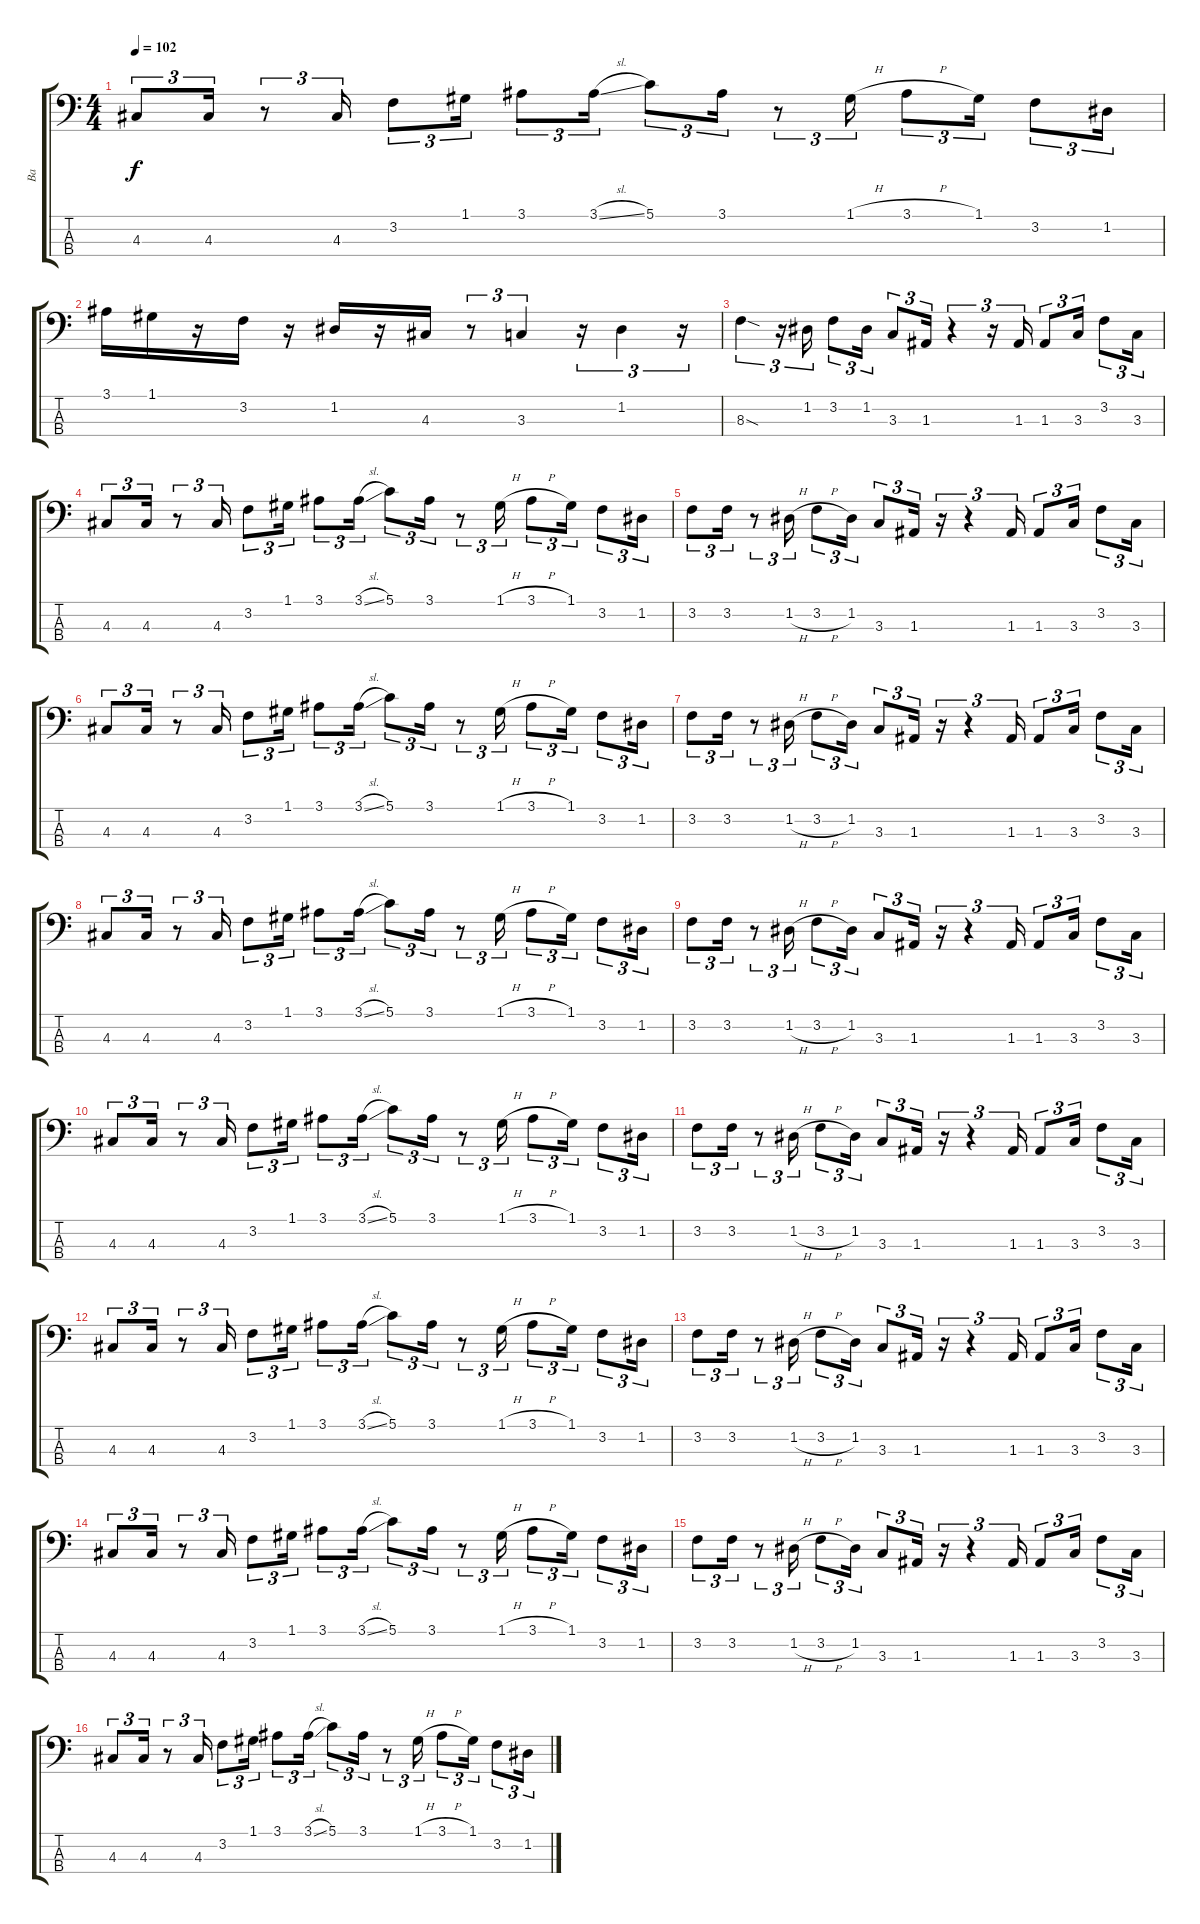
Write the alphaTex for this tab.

\track ("Ba" "Ba") {instrument electricbassfinger}
\staff {score tabs}
\tuning (G2 D2 A1 E1) {hide}
\ts (4 4)
\tempo 102
\clef f4
\ks c
4.3.8{tu (3 2) dy f} 4.3.16{tu (3 2)} r.8{tu (3 2)} 4.3.16{tu (3 2)} 3.2.8{tu (3 2)} 1.1.16{tu (3 2)} 3.1.8{tu (3 2)} 3.1{sl}.16{tu (3 2)} 5.1.8{tu (3 2)} 3.1.16{tu (3 2)} r.8{tu (3 2)} 1.1{h}.16{tu (3 2)} 3.1{h}.8{tu (3 2)} 1.1.16{tu (3 2)} 3.2.8{tu (3 2)} 1.2.16{tu (3 2)} |
3.1.16 1.1.16 r.16 3.2.16 r.16 1.2.16 r.16 4.3.16 r.8{tu (3 2)} 3.3.4{tu (3 2)} r.16{tu (3 2)} 1.2.4{tu (3 2)} r.16{tu (3 2)} |
8.3{sod}.4{tu (3 2)} r.16{tu (3 2)} 1.2.16{tu (3 2)} 3.2.8{tu (3 2)} 1.2.16{tu (3 2)} 3.3.8{tu (3 2)} 1.3.16{tu (3 2)} r.4{tu (3 2)} r.16{tu (3 2)} 1.3.16{tu (3 2)} 1.3.8{tu (3 2)} 3.3.16{tu (3 2)} 3.2.8{tu (3 2)} 3.3.16{tu (3 2)} |
4.3.8{tu (3 2)} 4.3.16{tu (3 2)} r.8{tu (3 2)} 4.3.16{tu (3 2)} 3.2.8{tu (3 2)} 1.1.16{tu (3 2)} 3.1.8{tu (3 2)} 3.1{sl}.16{tu (3 2)} 5.1.8{tu (3 2)} 3.1.16{tu (3 2)} r.8{tu (3 2)} 1.1{h}.16{tu (3 2)} 3.1{h}.8{tu (3 2)} 1.1.16{tu (3 2)} 3.2.8{tu (3 2)} 1.2.16{tu (3 2)} |
3.2.8{tu (3 2)} 3.2.16{tu (3 2)} r.8{tu (3 2)} 1.2{h}.16{tu (3 2)} 3.2{h}.8{tu (3 2)} 1.2.16{tu (3 2)} 3.3.8{tu (3 2)} 1.3.16{tu (3 2)} r.16{tu (3 2)} r.4{tu (3 2)} 1.3.16{tu (3 2)} 1.3.8{tu (3 2)} 3.3.16{tu (3 2)} 3.2.8{tu (3 2)} 3.3.16{tu (3 2)} |
4.3.8{tu (3 2)} 4.3.16{tu (3 2)} r.8{tu (3 2)} 4.3.16{tu (3 2)} 3.2.8{tu (3 2)} 1.1.16{tu (3 2)} 3.1.8{tu (3 2)} 3.1{sl}.16{tu (3 2)} 5.1.8{tu (3 2)} 3.1.16{tu (3 2)} r.8{tu (3 2)} 1.1{h}.16{tu (3 2)} 3.1{h}.8{tu (3 2)} 1.1.16{tu (3 2)} 3.2.8{tu (3 2)} 1.2.16{tu (3 2)} |
3.2.8{tu (3 2)} 3.2.16{tu (3 2)} r.8{tu (3 2)} 1.2{h}.16{tu (3 2)} 3.2{h}.8{tu (3 2)} 1.2.16{tu (3 2)} 3.3.8{tu (3 2)} 1.3.16{tu (3 2)} r.16{tu (3 2)} r.4{tu (3 2)} 1.3.16{tu (3 2)} 1.3.8{tu (3 2)} 3.3.16{tu (3 2)} 3.2.8{tu (3 2)} 3.3.16{tu (3 2)} |
4.3.8{tu (3 2)} 4.3.16{tu (3 2)} r.8{tu (3 2)} 4.3.16{tu (3 2)} 3.2.8{tu (3 2)} 1.1.16{tu (3 2)} 3.1.8{tu (3 2)} 3.1{sl}.16{tu (3 2)} 5.1.8{tu (3 2)} 3.1.16{tu (3 2)} r.8{tu (3 2)} 1.1{h}.16{tu (3 2)} 3.1{h}.8{tu (3 2)} 1.1.16{tu (3 2)} 3.2.8{tu (3 2)} 1.2.16{tu (3 2)} |
3.2.8{tu (3 2)} 3.2.16{tu (3 2)} r.8{tu (3 2)} 1.2{h}.16{tu (3 2)} 3.2{h}.8{tu (3 2)} 1.2.16{tu (3 2)} 3.3.8{tu (3 2)} 1.3.16{tu (3 2)} r.16{tu (3 2)} r.4{tu (3 2)} 1.3.16{tu (3 2)} 1.3.8{tu (3 2)} 3.3.16{tu (3 2)} 3.2.8{tu (3 2)} 3.3.16{tu (3 2)} |
4.3.8{tu (3 2)} 4.3.16{tu (3 2)} r.8{tu (3 2)} 4.3.16{tu (3 2)} 3.2.8{tu (3 2)} 1.1.16{tu (3 2)} 3.1.8{tu (3 2)} 3.1{sl}.16{tu (3 2)} 5.1.8{tu (3 2)} 3.1.16{tu (3 2)} r.8{tu (3 2)} 1.1{h}.16{tu (3 2)} 3.1{h}.8{tu (3 2)} 1.1.16{tu (3 2)} 3.2.8{tu (3 2)} 1.2.16{tu (3 2)} |
3.2.8{tu (3 2)} 3.2.16{tu (3 2)} r.8{tu (3 2)} 1.2{h}.16{tu (3 2)} 3.2{h}.8{tu (3 2)} 1.2.16{tu (3 2)} 3.3.8{tu (3 2)} 1.3.16{tu (3 2)} r.16{tu (3 2)} r.4{tu (3 2)} 1.3.16{tu (3 2)} 1.3.8{tu (3 2)} 3.3.16{tu (3 2)} 3.2.8{tu (3 2)} 3.3.16{tu (3 2)} |
4.3.8{tu (3 2)} 4.3.16{tu (3 2)} r.8{tu (3 2)} 4.3.16{tu (3 2)} 3.2.8{tu (3 2)} 1.1.16{tu (3 2)} 3.1.8{tu (3 2)} 3.1{sl}.16{tu (3 2)} 5.1.8{tu (3 2)} 3.1.16{tu (3 2)} r.8{tu (3 2)} 1.1{h}.16{tu (3 2)} 3.1{h}.8{tu (3 2)} 1.1.16{tu (3 2)} 3.2.8{tu (3 2)} 1.2.16{tu (3 2)} |
3.2.8{tu (3 2)} 3.2.16{tu (3 2)} r.8{tu (3 2)} 1.2{h}.16{tu (3 2)} 3.2{h}.8{tu (3 2)} 1.2.16{tu (3 2)} 3.3.8{tu (3 2)} 1.3.16{tu (3 2)} r.16{tu (3 2)} r.4{tu (3 2)} 1.3.16{tu (3 2)} 1.3.8{tu (3 2)} 3.3.16{tu (3 2)} 3.2.8{tu (3 2)} 3.3.16{tu (3 2)} |
4.3.8{tu (3 2)} 4.3.16{tu (3 2)} r.8{tu (3 2)} 4.3.16{tu (3 2)} 3.2.8{tu (3 2)} 1.1.16{tu (3 2)} 3.1.8{tu (3 2)} 3.1{sl}.16{tu (3 2)} 5.1.8{tu (3 2)} 3.1.16{tu (3 2)} r.8{tu (3 2)} 1.1{h}.16{tu (3 2)} 3.1{h}.8{tu (3 2)} 1.1.16{tu (3 2)} 3.2.8{tu (3 2)} 1.2.16{tu (3 2)} |
3.2.8{tu (3 2)} 3.2.16{tu (3 2)} r.8{tu (3 2)} 1.2{h}.16{tu (3 2)} 3.2{h}.8{tu (3 2)} 1.2.16{tu (3 2)} 3.3.8{tu (3 2)} 1.3.16{tu (3 2)} r.16{tu (3 2)} r.4{tu (3 2)} 1.3.16{tu (3 2)} 1.3.8{tu (3 2)} 3.3.16{tu (3 2)} 3.2.8{tu (3 2)} 3.3.16{tu (3 2)} |
4.3.8{tu (3 2)} 4.3.16{tu (3 2)} r.8{tu (3 2)} 4.3.16{tu (3 2)} 3.2.8{tu (3 2)} 1.1.16{tu (3 2)} 3.1.8{tu (3 2)} 3.1{sl}.16{tu (3 2)} 5.1.8{tu (3 2)} 3.1.16{tu (3 2)} r.8{tu (3 2)} 1.1{h}.16{tu (3 2)} 3.1{h}.8{tu (3 2)} 1.1.16{tu (3 2)} 3.2.8{tu (3 2)} 1.2.16{tu (3 2)}
